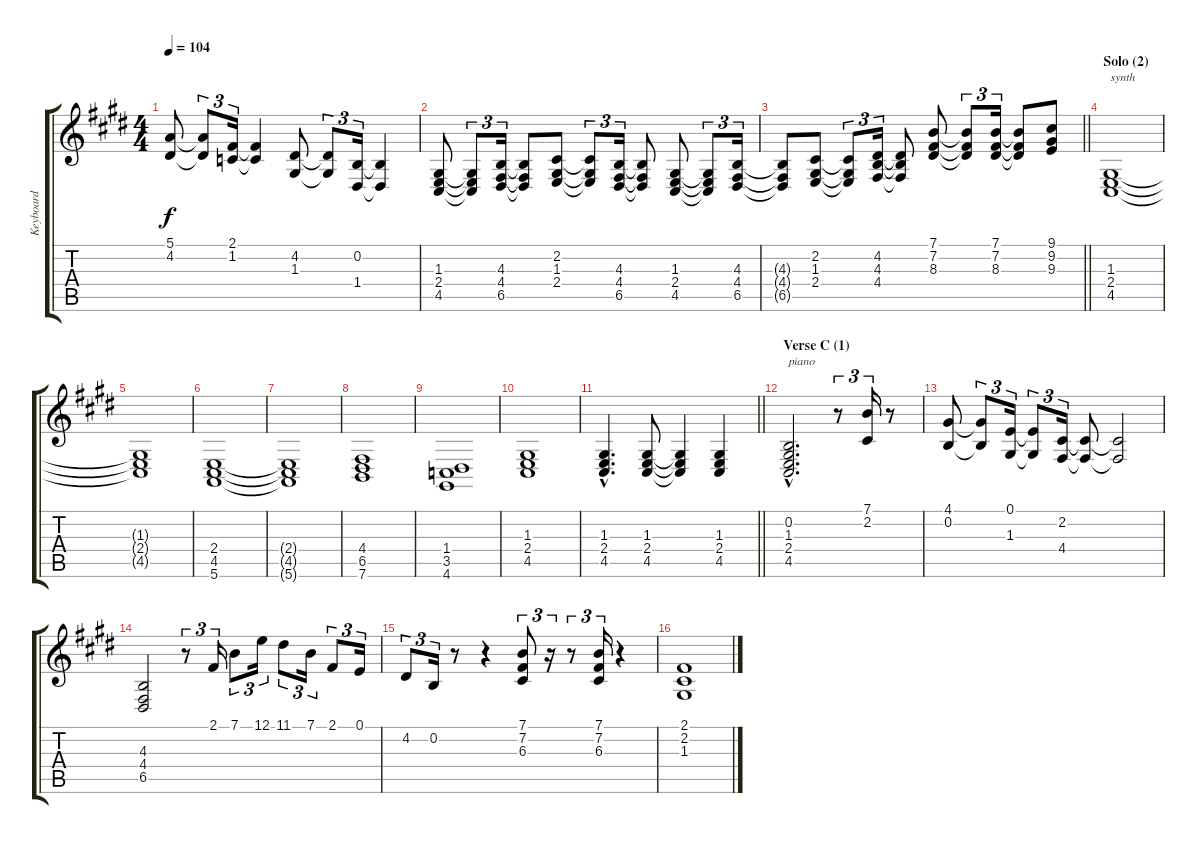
\track ("Keyboard" "Keyboard") {instrument drawbarorgan}
\staff {score tabs}
\tuning (E4 B3 G3 D3 A2 E2) {hide}
\ts (4 4)
\tempo 104
\clef g2
\ks c#minor
(5.1 4.2).8{dy f} (5.1{t} 4.2{t}).8{tu (3 2)} (2.1 1.2).16{tu (3 2)} (2.1{t} 1.2{t}).4 (4.2 1.3).8 (4.2{t} 1.3{t}).8{tu (3 2)} (0.2 1.4).16{tu (3 2)} (0.2{t} 1.4{t}).4 |
(1.3 2.4 4.5).8 (1.3{t} 2.4{t} 4.5{t}).8{tu (3 2)} (4.3 4.4 6.5).16{tu (3 2)} (4.3{t} 4.4{t} 6.5{t}).8 (2.2 1.3 2.4).8 (2.2{t} 1.3{t} 2.4{t}).8{tu (3 2)} (4.3 4.4 6.5).16{tu (3 2)} (4.3{t} 4.4{t} 6.5{t}).8 (1.3 2.4 4.5).8 (1.3{t} 2.4{t} 4.5{t}).8{tu (3 2)} (4.3 4.4 6.5).16{tu (3 2)} |
\barLineRight lightlight
(4.3{t} 4.4{t} 6.5{t}).8 (2.2 1.3 2.4).8 (2.2{t} 1.3{t} 2.4{t}).8{tu (3 2)} (4.2 4.3 4.4).16{tu (3 2)} (4.2{t} 4.3{t} 4.4{t}).8 (7.1 7.2 8.3).8 (7.1{t} 7.2{t} 8.3{t}).8{tu (3 2)} (7.1 7.2 8.3).16{tu (3 2)} (7.1{t} 7.2{t} 8.3{t}).8 (9.1 9.2 9.3).8 |
\section ("" "Solo (2)")
(1.3 2.4 4.5).1{txt "synth" instrument pad3polysynth} |
(1.3{t} 2.4{t} 4.5{t}).1 |
(2.4 4.5 5.6).1 |
(2.4{t} 4.5{t} 5.6{t}).1 |
(4.4 6.5 7.6).1 |
(1.4 3.5 4.6).1 |
(1.3 2.4 4.5).1 |
\barLineRight lightlight
(1.3{hac} 2.4{hac} 4.5{hac}).4{d} (1.3 2.4 4.5).8 (1.3{t} 2.4{t} 4.5{t}).4 (1.3 2.4 4.5).4 |
\section ("" "Verse C (1)")
(0.2{hac} 1.3{hac} 2.4{hac} 4.5{hac}).2{d txt "piano" instrument brightacousticpiano} r.8{tu (3 2)} (7.1 2.2).16{tu (3 2)} r.8 |
(4.1 0.2).8 (4.1{t} 0.2{t}).8{tu (3 2)} (0.1 1.3).16{tu (3 2)} (0.1{t} 1.3{t}).8{tu (3 2)} (2.2 4.4).16{tu (3 2)} (2.2{t} 4.4{t}).8 (2.2{t} 4.4{t}).2 |
(4.3 4.4 6.5).2 r.8{tu (3 2)} 2.1.16{tu (3 2)} 7.1.8{tu (3 2)} 12.1.16{tu (3 2)} 11.1.8{tu (3 2)} 7.1.16{tu (3 2)} 2.1.8{tu (3 2)} 0.1.16{tu (3 2)} |
4.2.8{tu (3 2)} 0.2.16{tu (3 2)} r.8 r.4 (7.1 7.2 6.3).8{tu (3 2)} r.16{tu (3 2)} r.8{tu (3 2)} (7.1 7.2 6.3).16{tu (3 2)} r.4 |
(2.1 2.2 1.3).1
